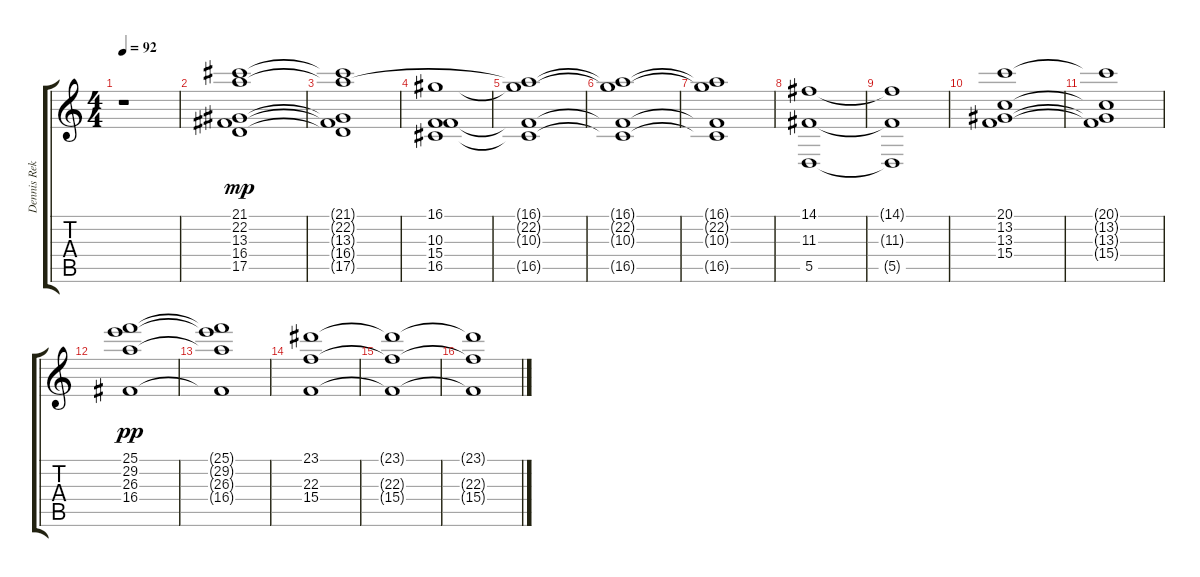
\track ("Dennis Reksten" "Dennis Rek") {instrument rockorgan}
\staff {score tabs}
\tuning (E4 B3 G3 D3 A2 E2) {hide}
\ts (4 4)
\tempo 92
\clef g2
\ks c
r.1{dy mp} |
(21.1 22.2 13.3 16.4 17.5).1 |
(21.1{t} 22.2{t} 13.3{t} 16.4{t} 17.5{t}).1 |
(16.1 10.3 15.4 16.5).1 |
(16.1{t} 22.2{t} 10.3{t} 16.5{t}).1 |
(16.1{t} 22.2{t} 10.3{t} 16.5{t}).1 |
(16.1{t} 22.2{t} 10.3{t} 16.5{t}).1 |
(14.1 11.3 5.5).1 |
(14.1{t} 11.3{t} 5.5{t}).1 |
(20.1 13.2 13.3 15.4).1 |
(20.1{t} 13.2{t} 13.3{t} 15.4{t}).1 |
(25.1 29.2 26.3 16.4).1{dy pp} |
(25.1{t} 29.2{t} 26.3{t} 16.4{t}).1 |
(23.1 22.3 15.4).1 |
(23.1{t} 22.3{t} 15.4{t}).1 |
(23.1{t} 22.3{t} 15.4{t}).1
